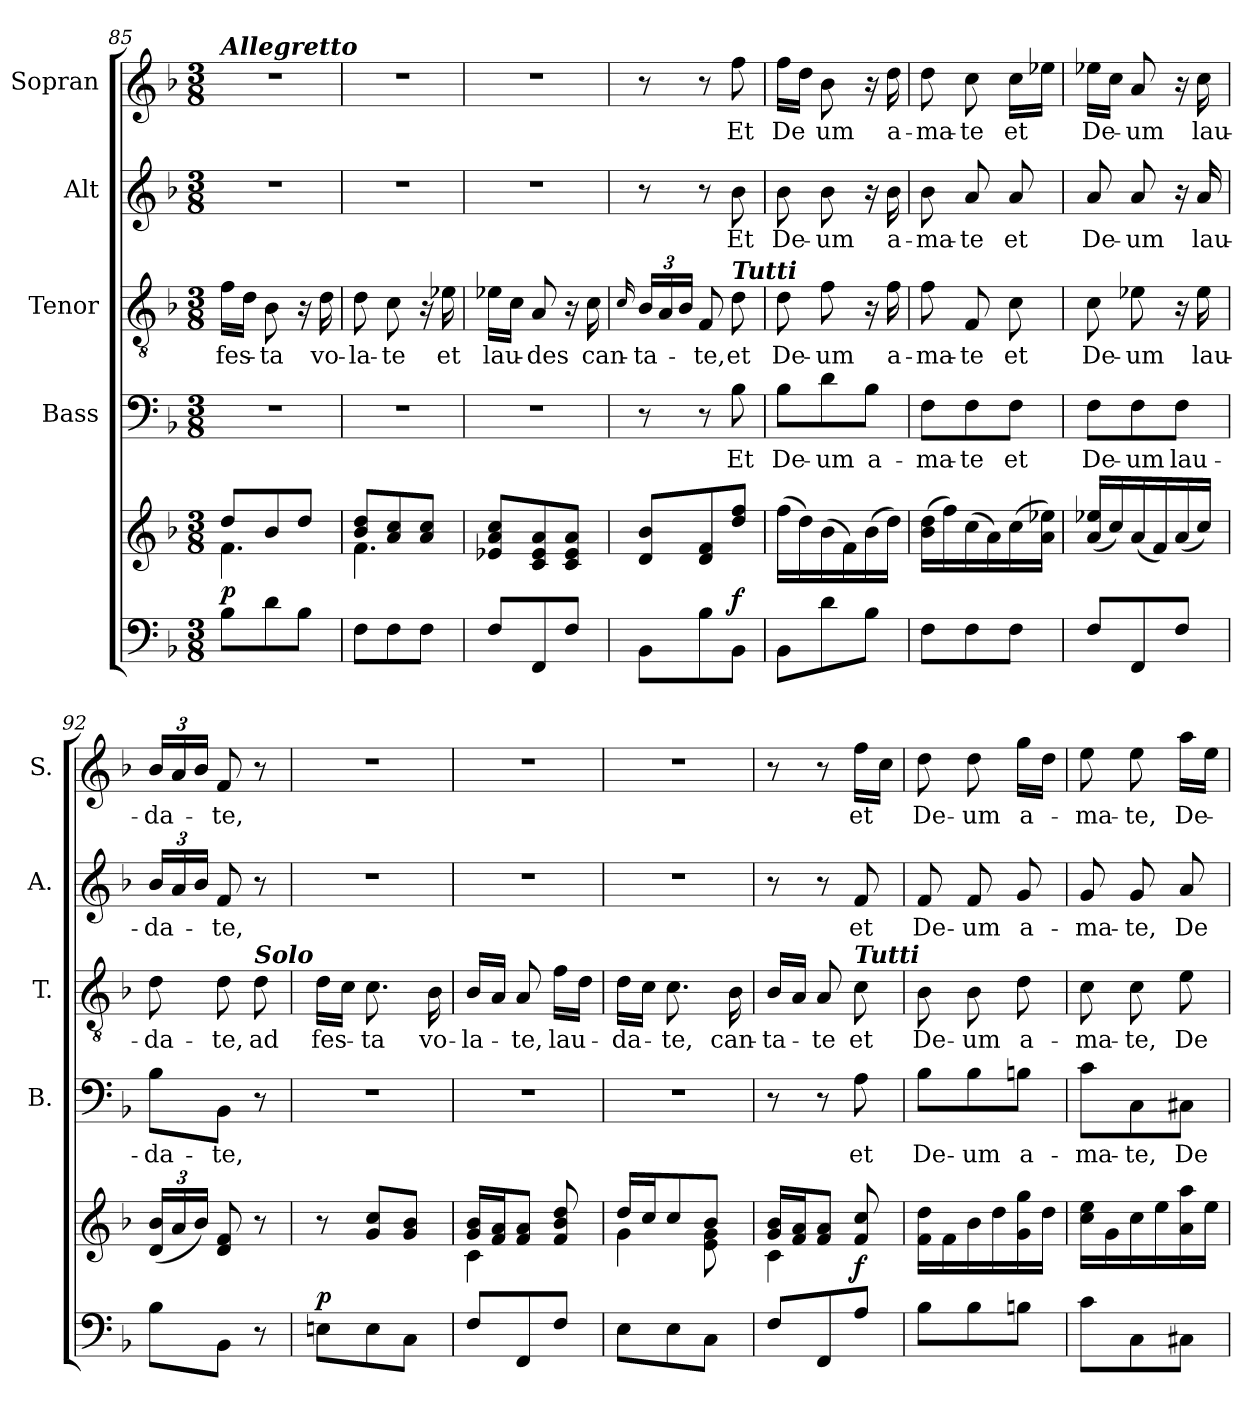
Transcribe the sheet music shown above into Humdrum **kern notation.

**kern	**kern	**dynam	**kern	**text	**kern	**text	**kern	**text	**kern	**text
*part5	*part5	*part5	*part4	*part4	*part3	*part3	*part2	*part2	*part1	*part1
*staff6	*staff5	*staff5/6	*staff4	*staff4	*staff3	*staff3	*staff2	*staff2	*staff1	*staff1
*	*	*	*I"Bass	*	*I"Tenor	*	*I"Alt	*	*I"Sopran	*
*	*	*	*I'B.	*	*I'T.	*	*I'A.	*	*I'S.	*
!!LO:LB:g=z
*clefF4	*clefG2	*	*clefF4	*	*clefGv2	*	*clefG2	*	*clefG2	*
*k[b-]	*k[b-]	*	*k[b-]	*	*k[b-]	*	*k[b-]	*	*k[b-]	*
*F:	*F:	*	*F:	*	*F:	*	*F:	*	*F:	*
*M3/8	*M3/8	*	*M3/8	*	*M3/8	*	*M3/8	*	*M3/8	*
=85	=85	=85	=85	=85	=85	=85	=85	=85	=85	=85
*	*^	*	*	*	*	*	*	*	*	*
!	!	!	!	!	!	!	!	!	!	!LO:TX:a:Bi:t=Allegretto	!
!	!	!	!LO:DY:a=2	!	!	!	!LO:LY:b	!	!	!	!
8B-\L	8dd/L	4.f\	p	4.r	.	16f\LL	fes-	4.r	.	4.r	.
.	.	.	.	.	.	16d\JJ	.	.	.	.	.
!	!	!	!	!	!	!	!LO:LY:b	!	!	!	!
8d\	8b-/	.	.	.	.	8B-\	-ta	.	.	.	.
8B-\J	8dd/J	.	.	.	.	16r	.	.	.	.	.
!	!	!	!	!	!	!	!LO:LY:b	!	!	!	!
.	.	.	.	.	.	16d\	vo-	.	.	.	.
=86	=86	=86	=86	=86	=86	=86	=86	=86	=86	=86	=86
!	!	!	!	!	!	!	!LO:LY:b	!	!	!	!
8F\L	8b-/ 8dd/L	4.f\	.	4.r	.	8d\	-la-	4.r	.	4.r	.
!	!	!	!	!	!	!	!LO:LY:b	!	!	!	!
8F\	8a/ 8cc/	.	.	.	.	8c\	-te	.	.	.	.
8F\J	8a/ 8cc/J	.	.	.	.	16r	.	.	.	.	.
!	!	!	!	!	!	!	!LO:LY:b	!	!	!	!
.	.	.	.	.	.	16e-X\	et	.	.	.	.
*	*v	*v	*	*	*	*	*	*	*	*	*
=87	=87	=87	=87	=87	=87	=87	=87	=87	=87	=87
!	!	!	!	!	!	!LO:LY:b	!	!	!	!
8F/L	8e-X/ 8a/ 8cc/L	.	4.r	.	16e-X\LL	lau-	4.r	.	4.r	.
.	.	.	.	.	16c\JJ	.	.	.	.	.
!	!	!	!	!	!	!LO:LY:b	!	!	!	!
8FF/	8c/ 8e-/ 8a/	.	.	.	8A/	-des	.	.	.	.
8F/J	8c/ 8e-/ 8a/J	.	.	.	16r	.	.	.	.	.
!	!	!	!	!	!	!LO:LY:b	!	!	!	!
.	.	.	.	.	16c\	can-	.	.	.	.
=88	=88	=88	=88	=88	=88	=88	=88	=88	=88	=88
.	.	.	.	.	16qqc/	.	.	.	.	.
!	!	!	!	!	!	!LO:LY:b	!	!	!	!
8BB-\L	8d/ 8b-/L	.	8r	.	24B-/LL	-ta-	8r	.	8r	.
.	.	.	.	.	24A/	.	.	.	.	.
.	.	.	.	.	24B-/JJ	.	.	.	.	.
!	!	!	!	!	!	!LO:LY:b	!	!	!	!
8B-\	8d/ 8f/	.	8r	.	8F/	-te,	8r	.	8r	.
!	!	!	!	!	!LO:TX:a:Bi:t=Tutti	!	!	!	!	!
!	!	!LO:DY:a=2	!	!LO:LY:b	!	!LO:LY:b	!	!LO:LY:b	!	!LO:LY:b
8BB-\J	8dd/ 8ff/J	f	8B-\	Et	8d\	et	8b-\	Et	8ff\	Et
=89	=89	=89	=89	=89	=89	=89	=89	=89	=89	=89
!	!	!	!	!LO:LY:b	!	!LO:LY:b	!	!LO:LY:b	!	!LO:LY:b
8BB-\L	(>16ff\LL	.	8B-\L	De-	8d\	De-	8b-\	De-	16ff\LL	De
.	16dd\)	.	.	.	.	.	.	.	16dd\JJ	.
!	!	!	!	!LO:LY:b	!	!LO:LY:b	!	!LO:LY:b	!	!LO:LY:b
8d\	(>16b-\	.	8d\	-um	8f\	-um	8b-\	-um	8b-\	um
.	16f\)	.	.	.	.	.	.	.	.	.
!	!	!	!	!LO:LY:b	!	!	!	!	!	!
8B-\J	(>16b-\	.	8B-\J	a-	16r	.	16r	.	16r	.
!	!	!	!	!	!	!LO:LY:b	!	!LO:LY:b	!	!LO:LY:b
.	16dd\JJ)	.	.	.	16f\	a-	16b-\	a-	16dd\	a-
=90	=90	=90	=90	=90	=90	=90	=90	=90	=90	=90
!	!	!	!	!LO:LY:b	!	!LO:LY:b	!	!LO:LY:b	!	!LO:LY:b
8F\L	(>16b-\ 16dd\LL	.	8F\L	-ma-	8f\	-ma-	8b-\	-ma-	8dd\	-ma-
.	16ff\)	.	.	.	.	.	.	.	.	.
!	!	!	!	!LO:LY:b	!	!LO:LY:b	!	!LO:LY:b	!	!LO:LY:b
8F\	(>16cc\	.	8F\	-te	8F/	-te	8a/	-te	8cc\	-te
.	16a\)	.	.	.	.	.	.	.	.	.
!	!	!	!	!LO:LY:b	!	!LO:LY:b	!	!LO:LY:b	!	!LO:LY:b
8F\J	(>16cc\	.	8F\J	et	8c\	et	8a/	et	16cc\LL	et
.	16a\ 16ee-X\JJ)	.	.	.	.	.	.	.	16ee-X\JJ	.
!!LO:PB:g=z
=91	=91	=91	=91	=91	=91	=91	=91	=91	=91	=91
!	!	!	!	!LO:LY:b	!	!LO:LY:b	!	!LO:LY:b	!	!LO:LY:b
8F/L	(<16a/ 16ee-X/LL	.	8F\L	De-	8c\	De-	8a/	De-	16ee-X\LL	De-
.	16cc/)	.	.	.	.	.	.	.	16cc\JJ	.
!	!	!	!	!LO:LY:b	!	!LO:LY:b	!	!LO:LY:b	!	!LO:LY:b
8FF/	(<16a/	.	8F\	-um	8e-X\	-um	8a/	-um	8a/	-um
.	16f/)	.	.	.	.	.	.	.	.	.
!	!	!	!	!LO:LY:b	!	!	!	!	!	!
8F/J	(<16a/	.	8F\J	lau-	16r	.	16r	.	16r	.
!	!	!	!	!	!	!LO:LY:b	!	!LO:LY:b	!	!LO:LY:b
.	16cc/JJ)	.	.	.	16e-\	lau-	16a/	lau-	16cc\	lau-
=92	=92	=92	=92	=92	=92	=92	=92	=92	=92	=92
!	!	!	!	!LO:LY:b	!	!LO:LY:b	!	!LO:LY:b	!	!
*	*	*	*	*	*	*	*	*	*Xbrackettup	*
!	!	!	!	!	!	!	!	!	!	!LO:LY:b
8B-\L	(<24d/ 24b-/LL	.	8B-\L	-da-	8d\	-da-	24b-/LL	-da-	24b-/LL	-da-
.	24a/	.	.	.	.	.	24a/	.	24a/	.
.	24b-/JJ)	.	.	.	.	.	24b-/JJ	.	24b-/JJ	.
!	!	!	!	!LO:LY:b	!	!LO:LY:b	!	!LO:LY:b	!	!LO:LY:b
8BB-\J	8d/ 8f/	.	8BB-\J	-te,	8d\	-te,	8f/	-te,	8f/	-te,
!	!	!	!	!	!LO:TX:a:Bi:t=Solo	!	!	!	!	!
!	!	!	!	!	!	!LO:LY:b	!	!	!	!
8r	8r	.	8r	.	8d\	ad	8r	.	8r	.
=93	=93	=93	=93	=93	=93	=93	=93	=93	=93	=93
!	!	!LO:DY:a=2	!	!	!	!LO:LY:b	!	!	!	!
8En\L	8r	p	4.r	.	16d\LL	fes-	4.r	.	4.r	.
.	.	.	.	.	16c\JJ	.	.	.	.	.
!	!	!	!	!	!	!LO:LY:b	!	!	!	!
8E\	8g/ 8cc/L	.	.	.	8.c\	-ta	.	.	.	.
8C\J	8g/ 8b-/J	.	.	.	.	.	.	.	.	.
!	!	!	!	!	!	!LO:LY:b	!	!	!	!
.	.	.	.	.	16B-\	vo-	.	.	.	.
=94	=94	=94	=94	=94	=94	=94	=94	=94	=94	=94
*	*^	*	*	*	*	*	*	*	*	*
!	!	!	!	!	!	!	!LO:LY:b	!	!	!	!
8F/L	16g/ 16b-/LL	4c\	.	4.r	.	16B-/LL	-la-	4.r	.	4.r	.
.	16f/ 16a/J	.	.	.	.	16A/JJ	.	.	.	.	.
!	!	!	!	!	!	!	!LO:LY:b	!	!	!	!
8FF/	8f/ 8a/J	.	.	.	.	8A/	-te,	.	.	.	.
!	!	!	!	!	!	!	!LO:LY:b	!	!	!	!
8F/J	8f/ 8b-/ 8dd/	8ryy	.	.	.	16f\LL	lau-	.	.	.	.
.	.	.	.	.	.	16d\JJ	.	.	.	.	.
=95	=95	=95	=95	=95	=95	=95	=95	=95	=95	=95	=95
!	!	!	!	!	!	!	!LO:LY:b	!	!	!	!
8E\L	16dd/LL	4g\	.	4.r	.	16d\LL	-da-	4.r	.	4.r	.
.	16cc/J	.	.	.	.	16c\JJ	.	.	.	.	.
!	!	!	!	!	!	!	!LO:LY:b	!	!	!	!
8E\	8cc/	.	.	.	.	8.c\	-te,	.	.	.	.
8C\J	8b-/J	8e\ 8g\	.	.	.	.	.	.	.	.	.
!	!	!	!	!	!	!	!LO:LY:b	!	!	!	!
.	.	.	.	.	.	16B-\	can-	.	.	.	.
=96	=96	=96	=96	=96	=96	=96	=96	=96	=96	=96	=96
!	!	!	!	!	!	!	!LO:LY:b	!	!	!	!
8F/L	16g/ 16b-/LL	4c\	.	8r	.	16B-/LL	-ta-	8r	.	8r	.
.	16f/ 16a/J	.	.	.	.	16A/JJ	.	.	.	.	.
!	!	!	!	!	!	!	!LO:LY:b	!	!	!	!
8FF/	8f/ 8a/J	.	.	8r	.	8A/	-te	8r	.	8r	.
!	!	!	!	!	!	!LO:TX:a:Bi:t=Tutti	!	!	!	!	!
!	!	!	!LO:DY:a=2	!	!LO:LY:b	!	!LO:LY:b	!	!LO:LY:b	!	!LO:LY:b
8A/J	8f/ 8cc/	8ryy	f	8A\	et	8c\	et	8f/	et	16ff\LL	et
.	.	.	.	.	.	.	.	.	.	16cc\JJ	.
*	*v	*v	*	*	*	*	*	*	*	*	*
=97	=97	=97	=97	=97	=97	=97	=97	=97	=97	=97
!	!	!	!	!LO:LY:b	!	!LO:LY:b	!	!LO:LY:b	!	!LO:LY:b
8B-\L	16f\ 16dd\LL	.	8B-\L	De-	8B-\	De-	8f/	De-	8dd\	De-
.	16f\	.	.	.	.	.	.	.	.	.
!	!	!	!	!LO:LY:b	!	!LO:LY:b	!	!LO:LY:b	!	!LO:LY:b
8B-\	16b-\	.	8B-\	-um	8B-\	-um	8f/	-um	8dd\	-um
.	16dd\	.	.	.	.	.	.	.	.	.
!	!	!	!	!LO:LY:b	!	!LO:LY:b	!	!LO:LY:b	!	!LO:LY:b
8Bn\J	16g\ 16gg\	.	8Bn\J	a-	8d\	a-	8g/	a-	16gg\LL	a-
.	16dd\JJ	.	.	.	.	.	.	.	16dd\JJ	.
!!LO:LB:g=z
=98	=98	=98	=98	=98	=98	=98	=98	=98	=98	=98
!	!	!	!	!LO:LY:b	!	!LO:LY:b	!	!LO:LY:b	!	!LO:LY:b
8c\L	16cc\ 16ee\LL	.	8c\L	-ma-	8c\	-ma-	8g/	-ma-	8ee\	-ma-
.	16g\	.	.	.	.	.	.	.	.	.
!	!	!	!	!LO:LY:b	!	!LO:LY:b	!	!LO:LY:b	!	!LO:LY:b
8C\	16cc\	.	8C\	-te,	8c\	-te,	8g/	-te,	8ee\	-te,
.	16ee\	.	.	.	.	.	.	.	.	.
!	!	!	!	!LO:LY:b	!	!LO:LY:b	!	!LO:LY:b	!	!LO:LY:b
8C#X\J	16a\ 16aa\	.	8C#X\J	De-	8e\	De-	8a/	De-	16aa\LL	De-
.	16ee\JJ	.	.	.	.	.	.	.	16ee\JJ	.
=	=	=	=	=	=	=	=	=	=	=
*-	*-	*-	*-	*-	*-	*-	*-	*-	*-	*-
